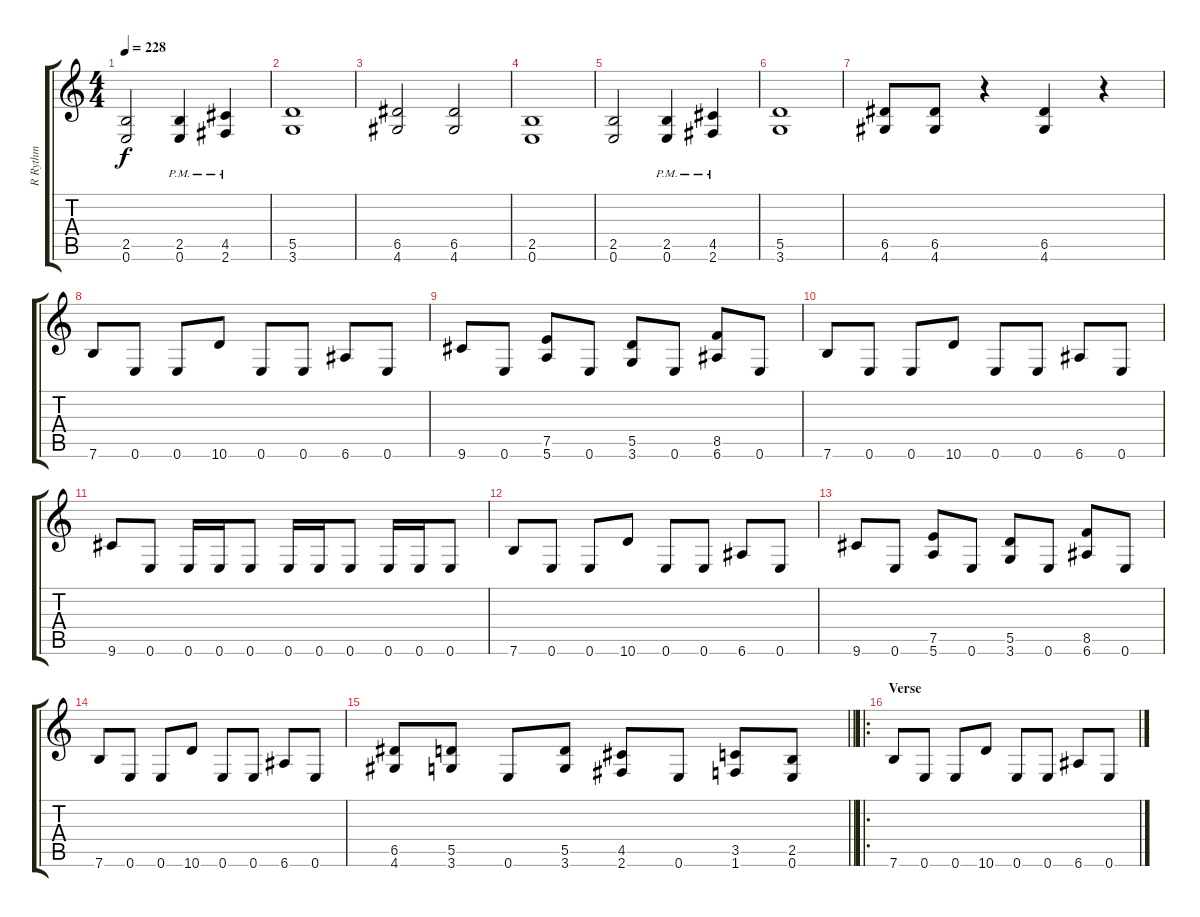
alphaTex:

\track ("R Rythm" "R Rythm") {instrument overdrivenguitar}
\staff {score tabs}
\tuning (E4 B3 G3 D3 A2 E2) {hide}
\ts (4 4)
\tempo 228
\clef g2
\ks c
(2.5 0.6).2{dy f} (2.5{pm} 0.6{pm}).4 (4.5{pm} 2.6{pm}).4 |
(5.5 3.6).1 |
(6.5 4.6).2 (6.5 4.6).2 |
(2.5 0.6).1 |
(2.5 0.6).2 (2.5{pm} 0.6{pm}).4 (4.5{pm} 2.6{pm}).4 |
(5.5 3.6).1 |
(6.5 4.6).8 (6.5 4.6).8 r.4 (6.5 4.6).4 r.4 |
7.6.8 0.6.8 0.6.8 10.6.8 0.6.8 0.6.8 6.6.8 0.6.8 |
9.6.8 0.6.8 (7.5 5.6).8 0.6.8 (5.5 3.6).8 0.6.8 (8.5 6.6).8 0.6.8 |
7.6.8 0.6.8 0.6.8 10.6.8 0.6.8 0.6.8 6.6.8 0.6.8 |
9.6.8 0.6.8 0.6.16 0.6.16 0.6.8 0.6.16 0.6.16 0.6.8 0.6.16 0.6.16 0.6.8 |
7.6.8 0.6.8 0.6.8 10.6.8 0.6.8 0.6.8 6.6.8 0.6.8 |
9.6.8 0.6.8 (7.5 5.6).8 0.6.8 (5.5 3.6).8 0.6.8 (8.5 6.6).8 0.6.8 |
7.6.8 0.6.8 0.6.8 10.6.8 0.6.8 0.6.8 6.6.8 0.6.8 |
\barLineRight lightlight
(6.5 4.6).8 (5.5 3.6).8 0.6.8 (5.5 3.6).8 (4.5 2.6).8 0.6.8 (3.5 1.6).8 (2.5 0.6).8 |
\ro
\section ("" "Verse")
7.6.8 0.6.8 0.6.8 10.6.8 0.6.8 0.6.8 6.6.8 0.6.8
